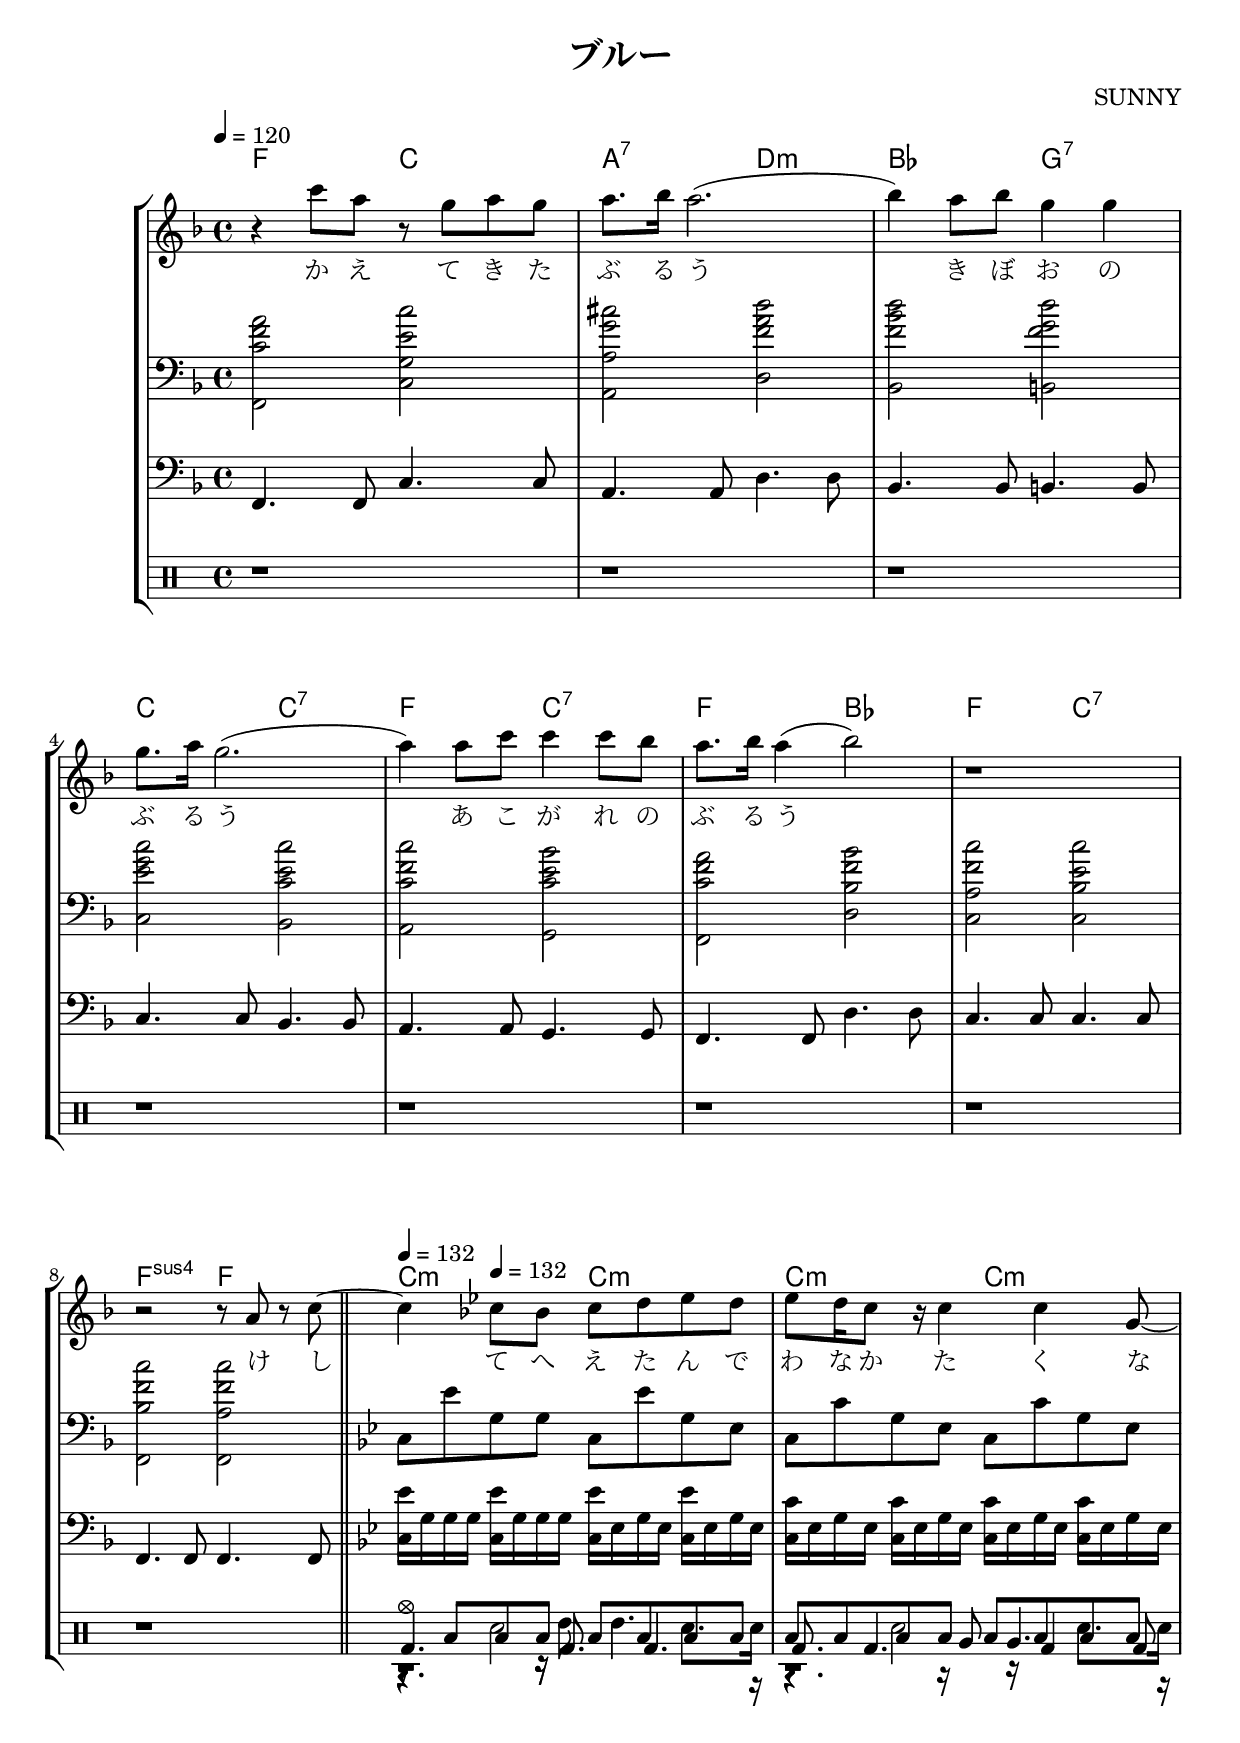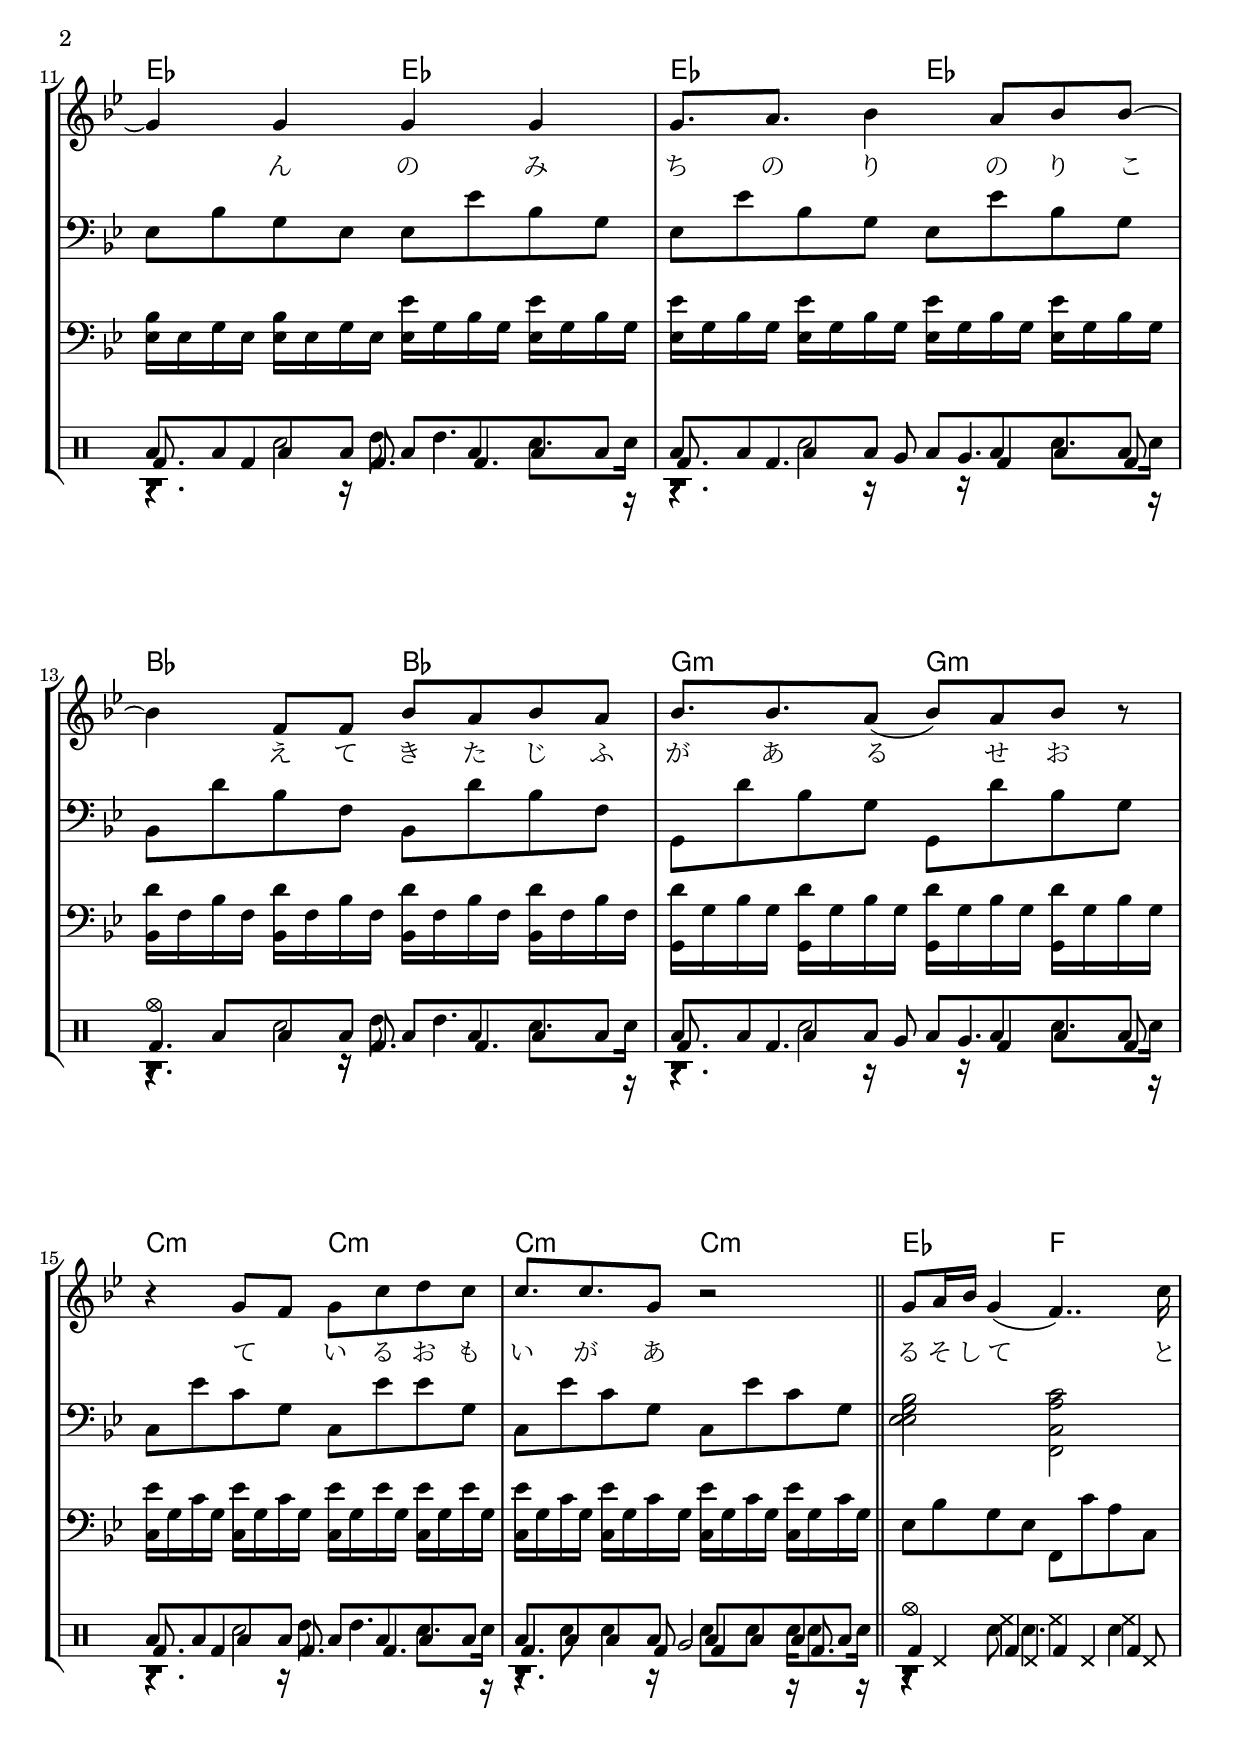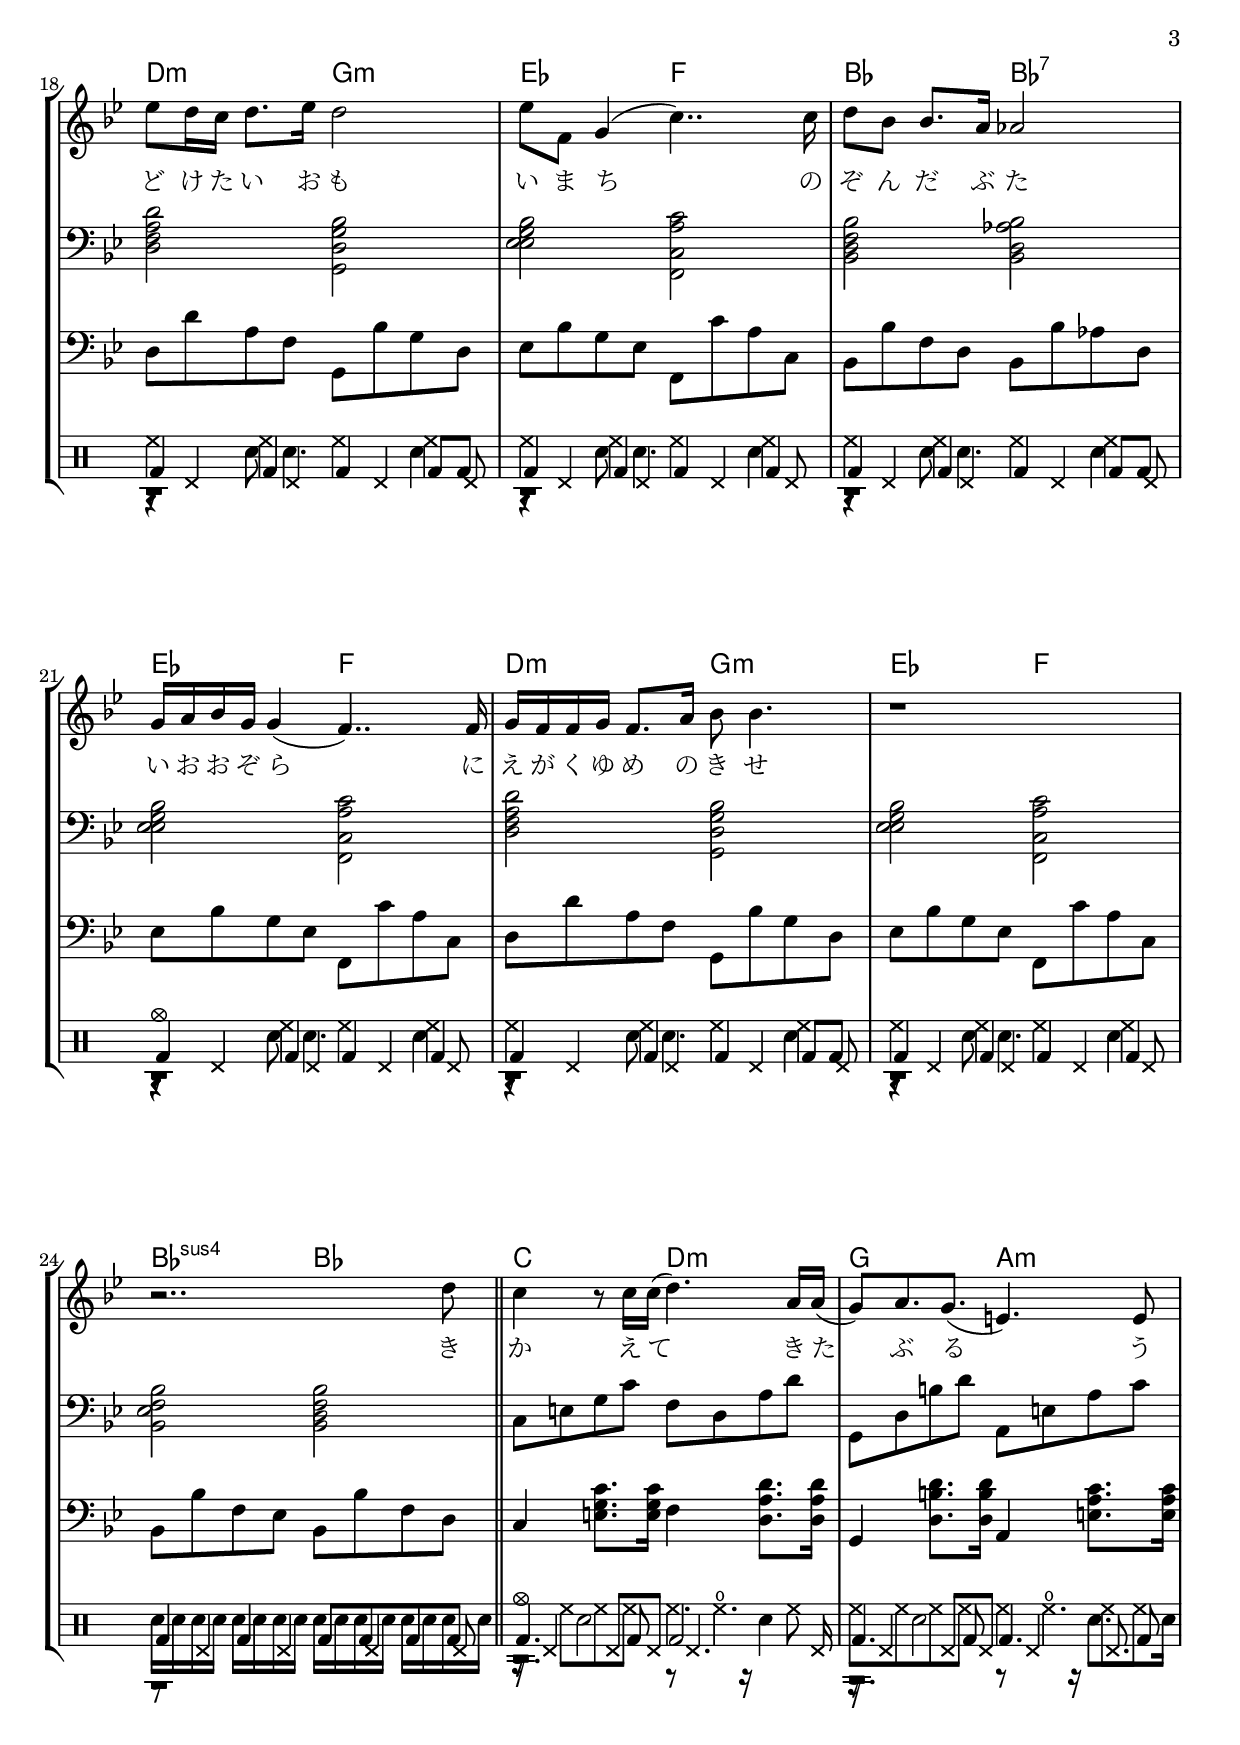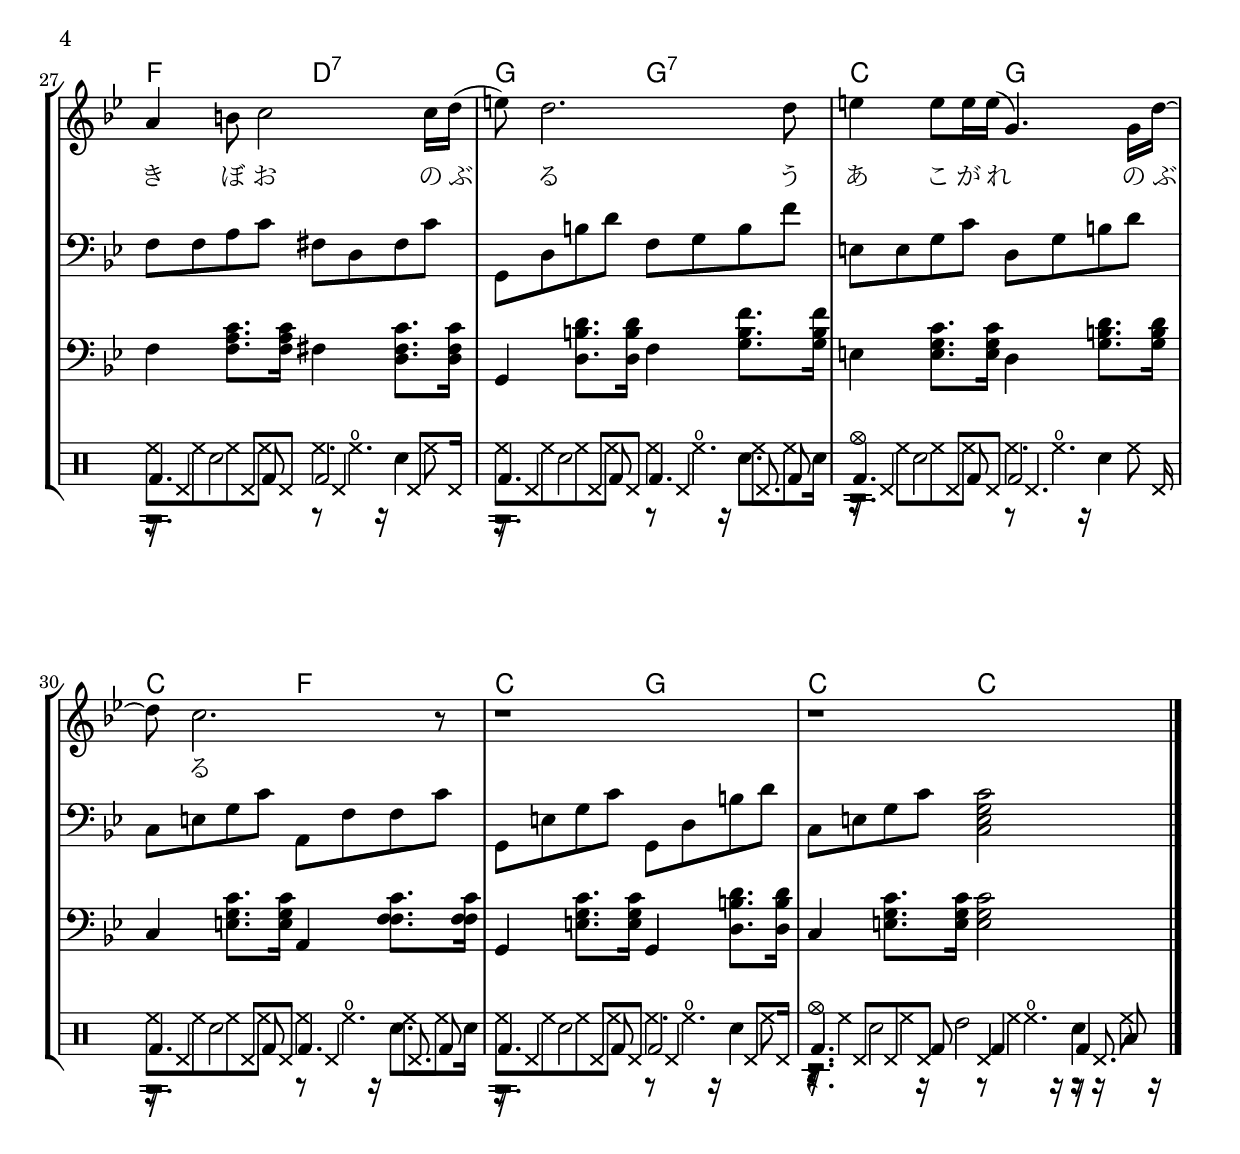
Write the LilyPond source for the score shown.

\version "2.12.1"

\header {
	title = \markup {ブルー}
	composer = \markup \center-column {SUNNY}
}

harmony = \chordmode {
	f2 c a:7 d:m bes g:7 c c:7 f c:7 f bes f c:7 f:sus4 f 

	c:m c:m c:m c:m es es es es bes bes g:m g:m c:m c:m c:m c:m 

	es f d:m g:m es f bes bes:7 es f d:m g:m es f bes:sus4 bes 

	c d:m g a:m f d:7 g g:7 c g c f c g c c 
}

melody = {
	\set Staff.midiInstrument = #"Synth Voice"
		\key f \major
	\tempo 4 = 120
r4 c'''8  a''8  r8  g''8  a''8  g''8 
	a''8.  bes''16  a''2. 
	(bes''4)  a''8  bes''8  g''4  g''4 
	g''8.  a''16  g''2. 
	(a''4)  a''8  c'''8  c'''4  c'''8  bes''8 
	a''8.  bes''16  a''4  (bes''2)
	r1 r2~r8 	\set Staff.midiInstrument = #"fss0.35"
	a'8  r8  c''8~ 
	c''4  	\key bes \major
	\tempo 4 = 132
c''8  bes'8  c''8  d''8  es''8  d''8 
	es''8  d''16  c''8  r16  c''4  c''4  g'8~ 
	g'4  g'4  g'4  g'4 
	g'8.  a'8.  bes'4  a'8  bes'8  bes'8~ 
	bes'4  f'8  f'8  bes'8  a'8  bes'8  a'8 
	bes'8.  bes'8.  a'8  (bes'8)  a'8  bes'8  r8~ 
	r4  g'8  f'8  g'8  c''8  d''8  c''8 
	c''8.  c''8.  g'8  	r2 	\set Staff.midiInstrument = #"fss0.35"
	 g'8  a'16  bes'16  g'4  (f'4..)  c''16 
	es''8  d''16  c''16  d''8.  es''16  d''2 
	es''8  f'8  g'4  (c''4..)  c''16 
	d''8  bes'8  bes'8.  a'16  as'2 
	g'16  a'16  bes'16  g'16  g'4  (f'4..)  f'16 
	g'16  f'16  f'16  g'16  f'8.  a'16  bes'8  bes'4.
	r1 r2.. 	\set Staff.midiInstrument = #"fss0.35"
	d''8 
	c''4  r8  c''16  c''16  (d''4.)  a'16  a'16 
	(g'8)  a'8.  g'8.  (e'4.)  e'8 
	a'4  b'8  c''2  c''16  d''16 
	(e''8)  d''2.  d''8 
	e''4  e''8  e''16  e''16  (g'4.)  g'16  d''16~ 
	d''8  c''2.  	r8 r1 r1 	\bar "|."
}

words = \lyricmode {
	か  え  て  き  た  ぶ  る  う  き  ぼ  お  の  ぶ  る  う  あ  こ  が  れ  の  ぶ  る  う  
	け  し  て  へ  え  た  ん  で  わ  な  か  た  く  な  ん  の  み  ち  の  り  の  り  こ  え  て  き  た  じ  ふ  が  あ  る  せ  お  て  い  る  お  も  い  が  あ  る  
	そ  し  て  と  ど  け  た  い  お  も  い  ま  ち  の  ぞ  ん  だ  ぶ  た  い  お  お  ぞ  ら  に  え  が  く  ゆ  め  の  き  せ  き  
	か  え  て  き  た  ぶ  る  う  き  ぼ  お  の  ぶ  る  う  あ  こ  が  れ  の  ぶ  る  う  
}

tempochange = {
	\tempo 4 = 120
	r1 | r1 | r1 | r1 | r1 | r1 | r1 | r1 \bar "||"
	\tempo 4 = 132
	r1 | r1 | r1 | r1 | r1 | r1 | r1 | r1 \bar "||"
	\tempo 4 = 132
	r1 | r1 | r1 | r1 | r1 | r1 | r1 | r1 \bar "||"
	\tempo 4 = 132
	r1 | r1 | r1 | r1 | r1 | r1 | r1 | r1 \bar "|."
}

mainacc = {
	\clef bass
	\set Staff.midiInstrument = #"Lead 1 (square)"
	\key f \major
	\tempo 4 = 120
	<f, c' f' a'>2
	<c g e' c''>2
	<a, a g' cis''>2
	<d f' a' d''>2
	<bes, f' bes' d''>2
	<b, f' g' d''>2
	<c e' g' c''>2
	<bes, c' e' c''>2
	<a, c' f' c''>2
	<g, c' e' bes'>2
	<f, c' f' a'>2
	<d bes f' bes'>2
	<c a f' c''>2
	<c bes e' c''>2
	<f, bes f' c''>2
	<f, a f' c''>2
	\bar "||"

	\set Staff.midiInstrument = #"Rock Organ"
	\key bes \major
	\tempo 4 = 132
	c8 es' g g
	c8 es' g es
	c8 c' g es
	c8 c' g es
	es8 bes g es
	es8 es' bes g
	es8 es' bes g
	es8 es' bes g
	bes,8 d' bes f
	bes,8 d' bes f
	g,8 d' bes g
	g,8 d' bes g
	c8 es' c' g
	c8 es' es' g
	c8 es' c' g
	c8 es' c' g
	\bar "||"

	\set Staff.midiInstrument = #"Trumpet"
	<es es g bes>2
	<f, c a c'>2
	<d f a d'>2
	<g, d g bes>2
	<es es g bes>2
	<f, c a c'>2
	<bes, d f bes>2
	<bes, d as bes>2
	<es es g bes>2
	<f, c a c'>2
	<d f a d'>2
	<g, d g bes>2
	<es es g bes>2
	<f, c a c'>2
	<bes, es f bes>2
	<bes, d f bes>2
	\bar "||"

	\set Staff.midiInstrument = #"FX 4 (atmosphere)"
	c8 e8 g8 c'8
	f8 d8 a8 d'8
	g,8 d8 b8 d'8
	a,8 e8 a8 c'8
	f8 f8 a8 c'8
	fis8 d8 fis8 c'8
	g,8 d8 b8 d'8
	f8 g8 b8 f'8
	e8 e8 g8 c'8
	d8 g8 b8 d'8
	c8 e8 g8 c'8
	a,8 f8 f8 c'8
	g,8 e8 g8 c'8
	g,8 d8 b8 d'8
	c8 e8 g8 c'8
	<c e g c'>2
	\bar "|."
}

subacc = {
	\clef bass
	\set Staff.midiInstrument = #"Lead 7 (fifths)"
	\key f \major
	\tempo 4 = 120
	f,4.f,8
	c4.c8
	a,4.a,8
	d4.d8
	bes,4.bes,8
	b,4.b,8
	c4.c8
	bes,4.bes,8
	a,4.a,8
	g,4.g,8
	f,4.f,8
	d4.d8
	c4.c8
	c4.c8
	f,4.f,8
	f,4.f,8
	\bar "||"

	\set Staff.midiInstrument = #"Bright Acoustic"
	\key bes \major
	\tempo 4 = 132
	<c es'>16 g g g <c es'> g g g
	<c es'>16 es g es <c es'> es g es
	<c c'>16 es g es <c c'> es g es
	<c c'>16 es g es <c c'> es g es
	<es bes>16 es g es <es bes> es g es
	<es es'>16 g bes g <es es'> g bes g
	<es es'>16 g bes g <es es'> g bes g
	<es es'>16 g bes g <es es'> g bes g
	<bes, d'>16 f bes f <bes, d'> f bes f
	<bes, d'>16 f bes f <bes, d'> f bes f
	<g, d'>16 g bes g <g, d'> g bes g
	<g, d'>16 g bes g <g, d'> g bes g
	<c es'>16 g c' g <c es'> g c' g
	<c es'>16 g es' g <c es'> g es' g
	<c es'>16 g c' g <c es'> g c' g
	<c es'>16 g c' g <c es'> g c' g
	\bar "||"

	\set Staff.midiInstrument = #"Electric Guitar (clean)"
	es8 bes g es
	f,8 c' a c
	d8 d' a f
	g,8 bes g d
	es8 bes g es
	f,8 c' a c
	bes,8 bes f d
	bes,8 bes as d
	es8 bes g es
	f,8 c' a c
	d8 d' a f
	g,8 bes g d
	es8 bes g es
	f,8 c' a c
	bes,8 bes f es
	bes,8 bes f d
	\bar "||"

	\set Staff.midiInstrument = #"Harpsichord"
	c4 <e g c'>8. <e g c'>16
	f4 <d a d'>8. <d a d'>16
	g,4 <d b d'>8. <d b d'>16
	a,4 <e a c'>8. <e a c'>16
	f4 <f a c'>8. <f a c'>16
	fis4 <d fis c'>8. <d fis c'>16
	g,4 <d b d'>8. <d b d'>16
	f4 <g b f'>8. <g b f'>16
	e4 <e g c'>8. <e g c'>16
	d4 <g b d'>8. <g b d'>16
	c4 <e g c'>8. <e g c'>16
	a,4 <f f c'>8. <f f c'>16
	g,4 <e g c'>8. <e g c'>16
	g,4 <d b d'>8. <d b d'>16
	c4 <e g c'>8. <e g c'>16
	<e g c'>2
	\bar "|."
}

percA = {
	\drummode {
	r1 |r1 |r1 |r1 |r1 |r1 |r1 |r1 \bar "||"
	r4 sn2 sn8. sn16  |r4 sn2 sn8. sn16  |r4 sn2 sn8. sn16  |r4 sn2 sn8. sn16  |r4 sn2 sn8. sn16  |r4 sn2 sn8. sn16  |r4 sn2 sn8. sn16  |r8 sn8 sn4 sn8 sn8 sn16 sn8 sn16  \bar "||"
	r4 hh4 hh4 hh4  |hh4 hh4 hh4 hh4  |hh4 hh4 hh4 hh4  |hh4 hh4 hh4 hh4  |r4 hh4 hh4 hh4  |hh4 hh4 hh4 hh4  |hh4 hh4 hh4 hh4  |r1  \bar "||"
	r2 r8 hho4.  |r2 r8 hho4.  |r2 r8 hho4.  |r2 r8 hho4.  |r2 r8 hho4.  |r2 r8 hho4.  |r2 r8 hho4.  |r2 r8 hho4.  \bar "|."
	}
}

percB = {
	\drummode {
	r1 |r1 |r1 |r1 |r1 |r1 |r1 |r1 \bar "||"
	r4. r16 tommh8 tommh4. r16  |r1  |r4. r16 tommh8 tommh4. r16  |r1  |r4. r16 tommh8 tommh4. r16  |r1  |r4. r16 tommh8 tommh4. r16  |r1  \bar "||"
	r4 sn8 sn4. sn4  |r4 sn8 sn4. sn4  |r4 sn8 sn4. sn4  |r4 sn8 sn4. sn4  |r4 sn8 sn4. sn4  |r4 sn8 sn4. sn4  |r4 sn8 sn4. sn4  |sn16 sn16 sn16 sn16 sn16 sn16 sn16 sn16 sn16 sn16 sn16 sn16 sn16 sn16 sn16 sn16  \bar "||"
	r8 hh8 hh8 hh8 hh4. hh8  |hh8 hh8 hh8 hh8 hh4 hh8 hh8  |hh8 hh8 hh8 hh8 hh4. hh8  |hh8 hh8 hh8 hh8 hh4 hh8 hh8  |r8 hh8 hh8 hh8 hh4. hh8  |hh8 hh8 hh8 hh8 hh4 hh8 hh8  |hh8 hh8 hh8 hh8 hh4. hh8  |r16 hh4 hh4 hh4 r16 hh8  \bar "|."
	}
}

percC = {
	\drummode {
	r1 |r1 |r1 |r1 |r1 |r1 |r1 |r1 \bar "||"
	r8 toml8 toml8 toml8 toml8 toml8 toml8 toml8  |toml8 toml8 toml8 toml8 toml8 toml8 toml8 toml8  |toml8 toml8 toml8 toml8 toml8 toml8 toml8 toml8  |toml8 toml8 toml8 toml8 toml8 toml8 toml8 toml8  |r8 toml8 toml8 toml8 toml8 toml8 toml8 toml8  |toml8 toml8 toml8 toml8 toml8 toml8 toml8 toml8  |toml8 toml8 toml8 toml8 toml8 toml8 toml8 toml8  |toml8 toml8 toml8 toml8 toml8 toml8 toml8 toml8  \bar "||"
	bd4 bd4 bd4 bd4  |bd4 bd4 bd4 bd8 bd8  |bd4 bd4 bd4 bd4  |bd4 bd4 bd4 bd8 bd8  |bd4 bd4 bd4 bd4  |bd4 bd4 bd4 bd8 bd8  |bd4 bd4 bd4 bd4  |bd4 bd4 bd8 bd8 bd8 bd8  \bar "||"
	r16 hhp4 hhp8 hhp8 hhp4. hhp16  |r16 hhp4 hhp8 hhp8 hhp4 hhp8.  |r16 hhp4 hhp8 hhp8 hhp4 hhp8 hhp16  |r16 hhp4 hhp8 hhp8 hhp4 hhp8.  |r16 hhp4 hhp8 hhp8 hhp4. hhp16  |r16 hhp4 hhp8 hhp8 hhp4 hhp8.  |r16 hhp4 hhp8 hhp8 hhp4 hhp8 hhp16  |r8 hhp8 hhp8 hhp8 hhp4 r16 hhp8.  \bar "|."
	}
}

percD = {
	\drummode {
	r1 |r1 |r1 |r1 |r1 |r1 |r1 |r1 \bar "||"
	r1  |r4. r16 tomfh8 tomfh4. r16  |r1  |r4. r16 tomfh8 tomfh4. r16  |r1  |r4. r16 tomfh8 tomfh4. r16  |r1  |r4. r16 tomfh2 r16  \bar "||"
	r8 hhp4 hhp4 hhp4 hhp8  |r8 hhp4 hhp4 hhp4 hhp8  |r8 hhp4 hhp4 hhp4 hhp8  |r8 hhp4 hhp4 hhp4 hhp8  |r8 hhp4 hhp4 hhp4 hhp8  |r8 hhp4 hhp4 hhp4 hhp8  |r8 hhp4 hhp4 hhp4 hhp8  |r8 hhp4 hhp4 hhp4 hhp8  \bar "||"
	r8. sn2 r16 sn4  |r8. sn2 r16 sn8. sn16  |r8. sn2 r16 sn4  |r8. sn2 r16 sn8. sn16  |r8. sn2 r16 sn4  |r8. sn2 r16 sn8. sn16  |r8. sn2 r16 sn4  |r8. sn2 r16 sn4  \bar "|."
	}
}

percE = {
	\drummode {
	r1 |r1 |r1 |r1 |r1 |r1 |r1 |r1 \bar "||"
	bd4. r16 bd8. bd4.  |bd8. bd4. r16 bd4 bd8  |bd8. bd4 bd8. bd4.  |bd8. bd4. r16 bd4 bd8  |bd4. r16 bd8. bd4.  |bd8. bd4. r16 bd4 bd8  |bd8. bd4 bd8. bd4.  |bd4. bd8 bd4 r16 bd8.  \bar "||"
	cymc1  |r1 |r1 |r1 |cymc1  |r1 |r1 |r1 \bar "||"
	bd4. bd8 bd2  |bd4. bd8 bd4. bd8  |bd4. bd8 bd2  |bd4. bd8 bd4. bd8  |bd4. bd8 bd2  |bd4. bd8 bd4. bd8  |bd4. bd8 bd2  |bd4. bd8 bd4 bd4  \bar "|."
	}
}

percF = {
	\drummode {
	r1 | r1 | r1 | r1 | r1 | r1 | r1 | r1 \bar "||"
	cymc1  |r1 |r1 |r1 |cymc1  |r1 |r1 |r1 \bar "||"
	r1 | r1 | r1 | r1 | r1 | r1 | r1 | r1 \bar "||"
	cymc1  |r1 |r1 |r1 |cymc1  |r1 |r1 |cymc1  \bar "|."
	}
}

percG = {
	\drummode {
	r1 | r1 | r1 | r1 | r1 | r1 | r1 | r1 \bar "||"
	r1 | r1 | r1 | r1 | r1 | r1 | r1 | r1 \bar "||"
	r1 | r1 | r1 | r1 | r1 | r1 | r1 | r1 \bar "||"
	r1 |r1 |r1 |r1 |r1 |r1 |r1 |r4. r16 tommh2 r16  \bar "|."
	}
}

percH = {
	\drummode {
	r1 | r1 | r1 | r1 | r1 | r1 | r1 | r1 \bar "||"
	r1 | r1 | r1 | r1 | r1 | r1 | r1 | r1 \bar "||"
	r1 | r1 | r1 | r1 | r1 | r1 | r1 | r1 \bar "||"
	r1 |r1 |r1 |r1 |r1 |r1 |r1 |r2. r8 toml8  \bar "|."
	}
}

\score {
	<<
		\new StaffGroup <<
			\new ChordNames {\harmony}
			\new Voice = "melody" {\melody}
			\new Lyrics \lyricsto "melody" \words
			\new Staff = "mainacc" {\mainacc}
			\new Staff = "subacc" {\subacc}
			\new DrumStaff <<
				\new DrumVoice {\percA}
				\new DrumVoice {\percB}
				\new DrumVoice {\percC}
				\new DrumVoice {\percD}
				\new DrumVoice {\percE}
				\new DrumVoice {\percF}
				\new DrumVoice {\percG}
				\new DrumVoice {\percH}
			>>
		>>
	>>
	\layout { }
}
